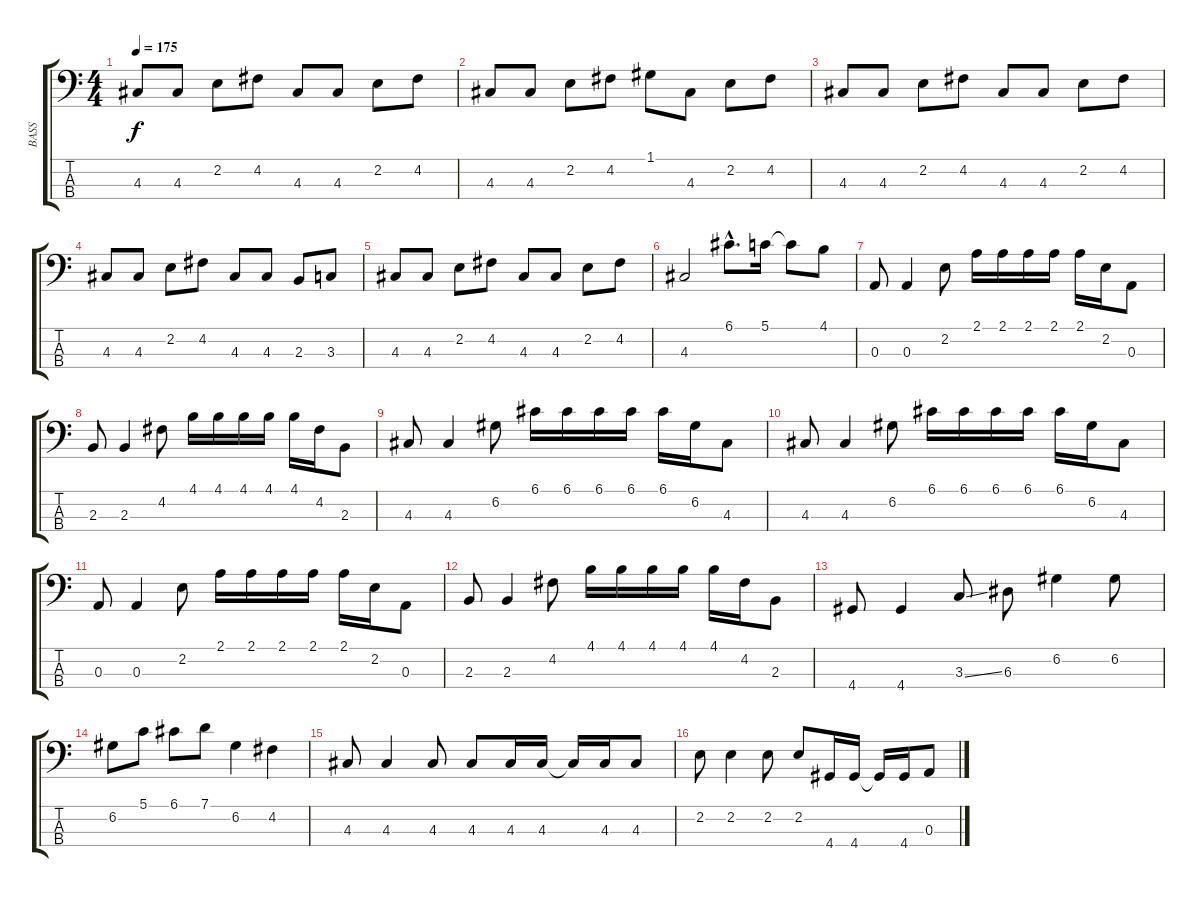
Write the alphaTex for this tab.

\track ("BASS" "BASS") {instrument electricbasspick}
\staff {score tabs}
\tuning (G2 D2 A1 E1) {hide}
\ts (4 4)
\tempo 175
\clef f4
\ks c
4.3.8{dy f} 4.3.8 2.2.8 4.2.8 4.3.8 4.3.8 2.2.8 4.2.8 |
4.3.8 4.3.8 2.2.8 4.2.8 1.1.8 4.3.8 2.2.8 4.2.8 |
4.3.8 4.3.8 2.2.8 4.2.8 4.3.8 4.3.8 2.2.8 4.2.8 |
4.3.8 4.3.8 2.2.8 4.2.8 4.3.8 4.3.8 2.3.8 3.3.8 |
4.3.8 4.3.8 2.2.8 4.2.8 4.3.8 4.3.8 2.2.8 4.2.8 |
4.3.2 6.1{hac}.8{d} 5.1.16 5.1{t}.8 4.1.8 |
0.3.8 0.3.4 2.2.8 2.1.16 2.1.16 2.1.16 2.1.16 2.1.16 2.2.16 0.3.8 |
2.3.8 2.3.4 4.2.8 4.1.16 4.1.16 4.1.16 4.1.16 4.1.16 4.2.16 2.3.8 |
4.3.8 4.3.4 6.2.8 6.1.16 6.1.16 6.1.16 6.1.16 6.1.16 6.2.16 4.3.8 |
4.3.8 4.3.4 6.2.8 6.1.16 6.1.16 6.1.16 6.1.16 6.1.16 6.2.16 4.3.8 |
0.3.8 0.3.4 2.2.8 2.1.16 2.1.16 2.1.16 2.1.16 2.1.16 2.2.16 0.3.8 |
2.3.8 2.3.4 4.2.8 4.1.16 4.1.16 4.1.16 4.1.16 4.1.16 4.2.16 2.3.8 |
4.4.8 4.4.4 3.3{ss}.8 6.3.8 6.2.4 6.2.8 |
6.2.8 5.1.8 6.1.8 7.1.8 6.2.4 4.2.4 |
4.3.8 4.3.4 4.3.8 4.3.8 4.3.16 4.3.16 4.3{t}.16 4.3.16 4.3.8 |
2.2.8 2.2.4 2.2.8 2.2.8 4.4.16 4.4.16 4.4{t}.16 4.4.16 0.3.8
